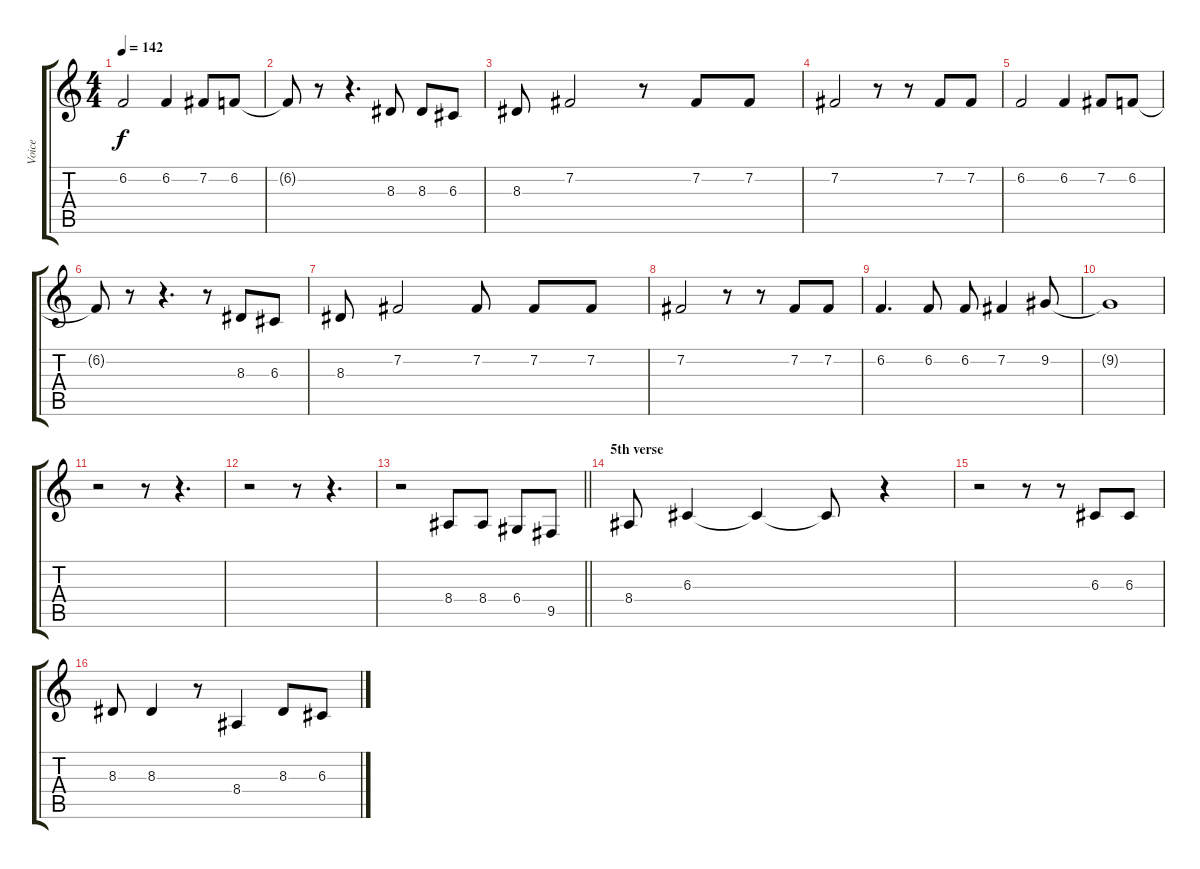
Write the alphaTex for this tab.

\track ("Voice" "Voice") {instrument trumpet}
\staff {score tabs}
\tuning (E4 B3 G3 D3 A2 E2) {hide}
\ts (4 4)
\tempo 142
\clef g2
\ks c
6.2.2{dy f} 6.2.4 7.2.8 6.2.8 |
6.2{t}.8 r.8 r.4{d} 8.3.8 8.3.8 6.3.8 |
8.3.8 7.2.2 r.8 7.2.8 7.2.8 |
7.2.2 r.8 r.8 7.2.8 7.2.8 |
6.2.2 6.2.4 7.2.8 6.2.8 |
6.2{t}.8 r.8 r.4{d} r.8 8.3.8 6.3.8 |
8.3.8 7.2.2 7.2.8 7.2.8 7.2.8 |
7.2.2 r.8 r.8 7.2.8 7.2.8 |
6.2.4{d} 6.2.8 6.2.8 7.2.4 9.2.8 |
9.2{t}.1 |
r.2 r.8 r.4{d} |
r.2 r.8 r.4{d} |
\barLineRight lightlight
r.2 8.4.8 8.4.8 6.4.8 9.5.8 |
\section ("" "5th verse")
8.4.8 6.3.4 6.3{t}.4 6.3{t}.8 r.4 |
r.2 r.8 r.8 6.3.8 6.3.8 |
8.3.8 8.3.4 r.8 8.4.4 8.3.8 6.3.8
